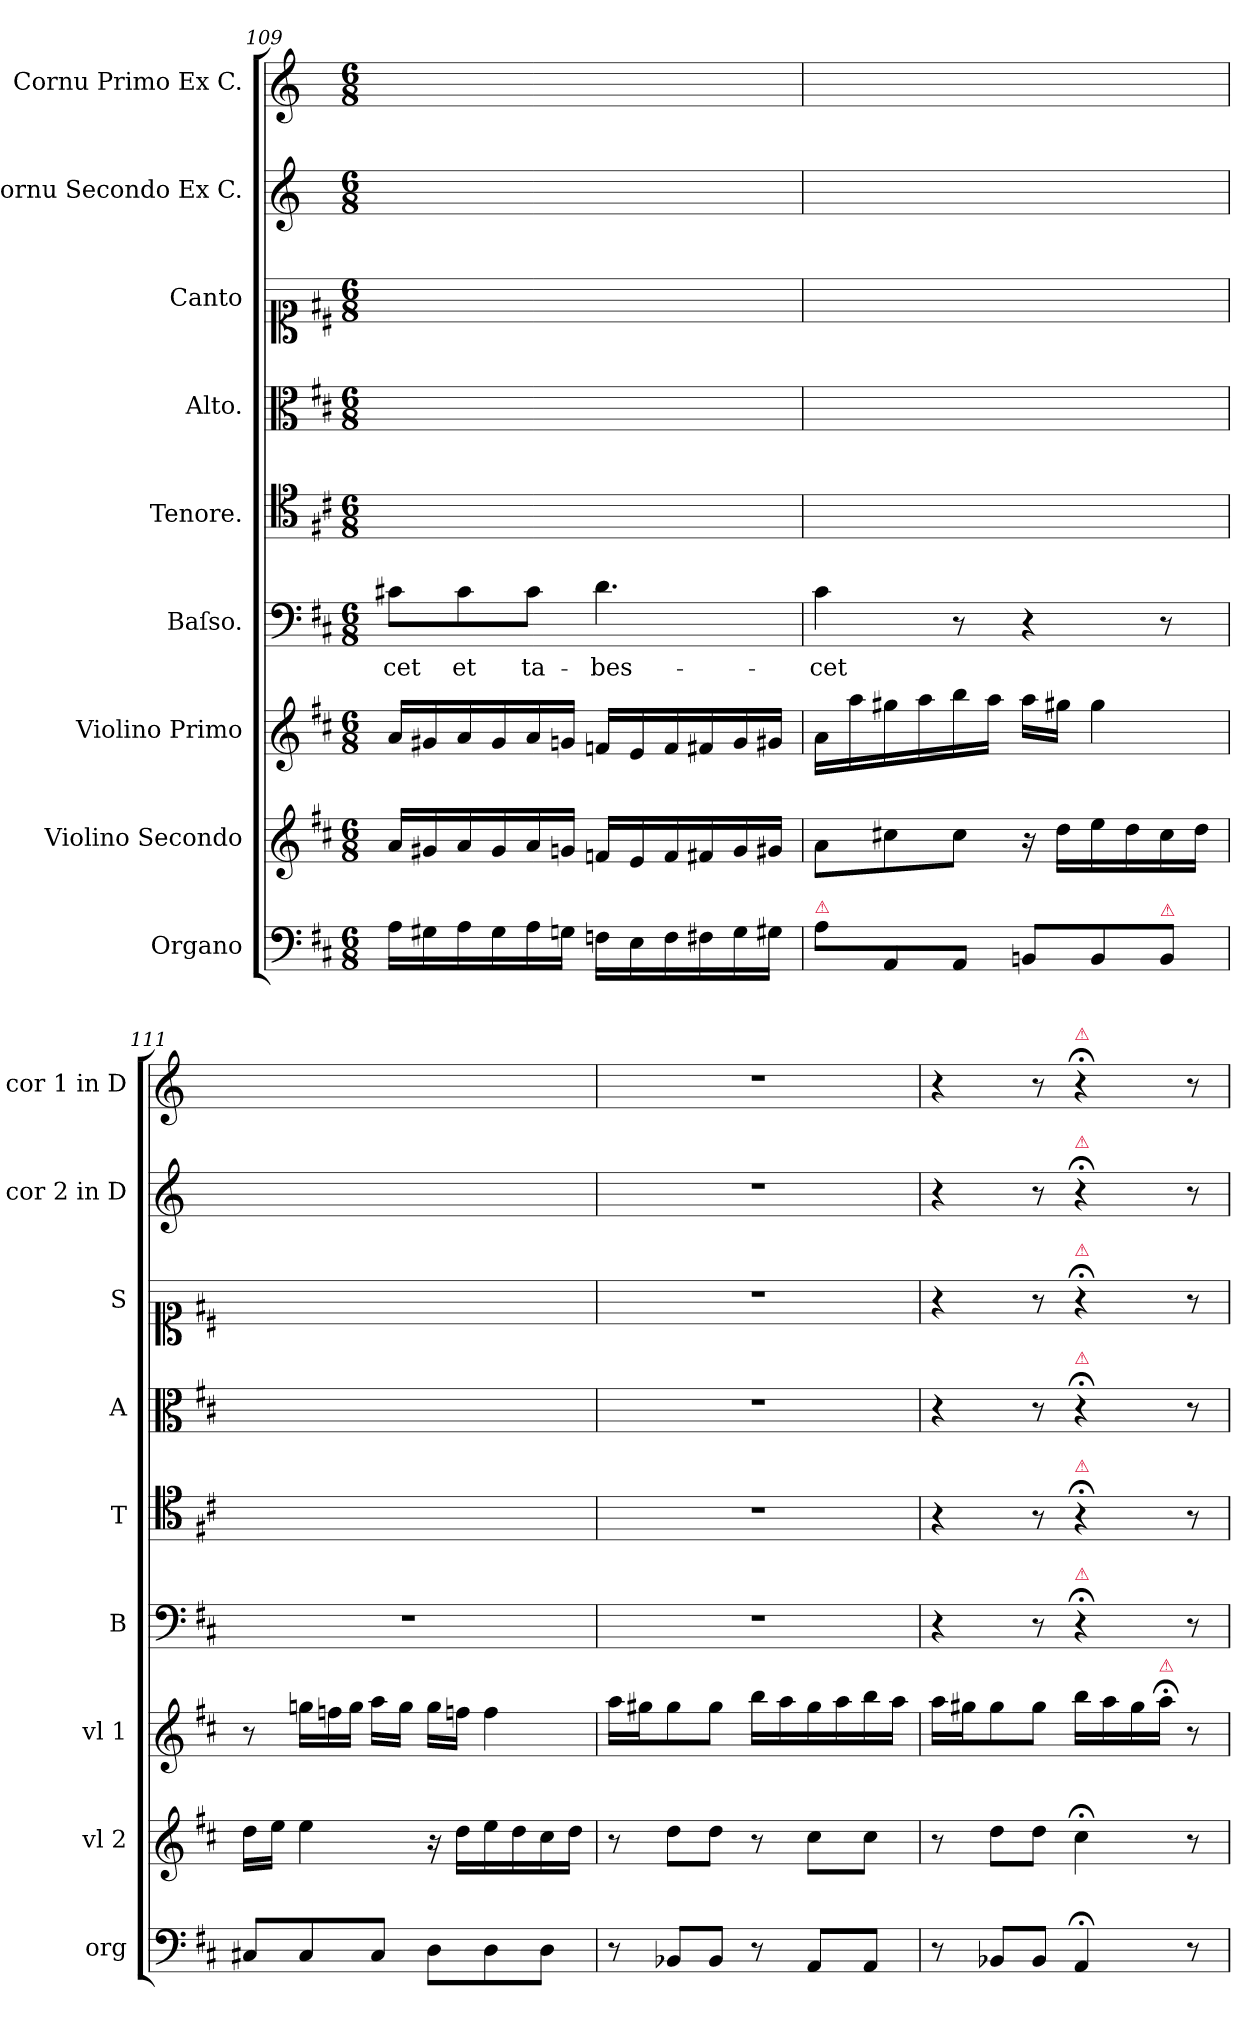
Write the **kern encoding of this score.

**kern	**kern	**kern	**kern	**text	**kern	**kern	**kern	**kern	**kern
*part9	*part8	*part7	*part6	*part6	*part5	*part4	*part3	*part2	*part1
*staff9	*staff8	*staff7	*staff6	*staff6	*staff5	*staff4	*staff3	*staff2	*staff1
*I"Organo	*I"Violino Secondo	*I"Violino Primo	*I"Baſso.	*	*I"Tenore.	*I"Alto.	*I"Canto	*I"Cornu Secondo Ex C.	*I"Cornu Primo Ex C.
*I'org	*I'vl 2	*I'vl 1	*I'B	*	*I'T	*I'A	*I'S	*I'cor 2 in D	*I'cor 1 in D
*clefF4	*clefG2	*clefG2	*clefF4	*	*clefC4	*clefC3	*clefC1	*clefG2	*clefG2
*	*	*	*	*	*	*	*	*ITrd6c10	*ITrd6c10
*k[f#c#]	*k[f#c#]	*k[f#c#]	*k[f#c#]	*	*k[f#c#]	*k[f#c#]	*k[f#c#]	*k[f#c#]	*k[f#c#]
*D:	*D:	*D:	*D:	*	*D:	*D:	*D:	*D:	*D:
*M6/8	*M6/8	*M6/8	*M6/8	*	*M6/8	*M6/8	*M6/8	*M6/8	*M6/8
=109	=109	=109	=109	=109	=109	=109	=109	=109	=109
16A\LL	16a/LL	16a/LL	8c#X\L	-cet	2.ryy	2.ryy	2.ryy	2.ryy	2.ryy
16G#X\	16g#X/	16g#X/	.	.	.	.	.	.	.
!	!	!	!	!LO:LY:i	!	!	!	!	!
16A\	16a/	16a/	8c#\	et	.	.	.	.	.
16G#\	16g#/	16g#/	.	.	.	.	.	.	.
!	!	!	!	!LO:LY:i	!	!	!	!	!
16A\	16a/	16a/	8c#\J	ta-	.	.	.	.	.
16Gn\JJ	16gn/JJ	16gn/JJ	.	.	.	.	.	.	.
!	!	!	!	!LO:LY:i	!	!	!	!	!
16Fn\LL	16fn/LL	16fn/LL	4.d\	-bes-	.	.	.	.	.
16E\	16e/	16e/	.	.	.	.	.	.	.
16F\	16f/	16f/	.	.	.	.	.	.	.
16F#X\	16f#X/	16f#X/	.	.	.	.	.	.	.
16G\	16g/	16g/	.	.	.	.	.	.	.
16G#X\JJ	16g#X/JJ	16g#X/JJ	.	.	.	.	.	.	.
=110	=110	=110	=110	=110	=110	=110	=110	=110	=110
!LO:TX:a:color=crimson:t=⚠	!	!	!	!	!	!	!	!	!
!	!	!	!	!LO:LY:i	!	!	!	!	!
8A\L	8a\L	16a\LL	4c#\	-cet	2.ryy	2.ryy	2.ryy	2.ryy	2.ryy
.	.	16aa\	.	.	.	.	.	.	.
8AA/	8cc#X\	16gg#X\	.	.	.	.	.	.	.
.	.	16aa\	.	.	.	.	.	.	.
8AA/J	8cc#\J	16bb\	8r	.	.	.	.	.	.
.	.	16aa\JJ	.	.	.	.	.	.	.
8BBn/L	16r	16aa\LL	4r	.	.	.	.	.	.
.	16dd\LL	16gg#X\JJ	.	.	.	.	.	.	.
8BB/	16ee\	4gg#\	.	.	.	.	.	.	.
.	16dd\	.	.	.	.	.	.	.	.
!LO:TX:a:color=crimson:t=⚠	!	!	!	!	!	!	!	!	!
8BB/J	16cc#\	.	8r	.	.	.	.	.	.
.	16dd\JJ	.	.	.	.	.	.	.	.
=111	=111	=111	=111	=111	=111	=111	=111	=111	=111
8C#X/L	16dd\LL	8r	2.r	.	2.ryy	2.ryy	2.ryy	2.ryy	2.ryy
.	16ee\JJ	.	.	.	.	.	.	.	.
*	*	*Xtuplet	*	*	*	*	*	*	*
8C#/	4ee\	24ggn\LL	.	.	.	.	.	.	.
.	.	24ffn\	.	.	.	.	.	.	.
.	.	24gg\JJ	.	.	.	.	.	.	.
8C#/J	.	16aa\LL	.	.	.	.	.	.	.
.	.	16gg\JJ	.	.	.	.	.	.	.
8D\L	16r	16gg\LL	.	.	.	.	.	.	.
.	16dd\LL	16ffn\JJ	.	.	.	.	.	.	.
8D\	16ee\	4ff\	.	.	.	.	.	.	.
.	16dd\	.	.	.	.	.	.	.	.
8D\J	16cc#\	.	.	.	.	.	.	.	.
.	16dd\JJ	.	.	.	.	.	.	.	.
=112	=112	=112	=112	=112	=112	=112	=112	=112	=112
8r	8r	16aa\LL	2.r	.	2.r	2.r	2.r	2.r	2.r
.	.	16gg#X\J	.	.	.	.	.	.	.
8BB-X/L	8dd\L	8gg#\	.	.	.	.	.	.	.
8BB-/J	8dd\J	8gg#\J	.	.	.	.	.	.	.
8r	8r	16bb\LL	.	.	.	.	.	.	.
.	.	16aa\	.	.	.	.	.	.	.
8AA/L	8cc#\L	16gg#\	.	.	.	.	.	.	.
.	.	16aa\	.	.	.	.	.	.	.
8AA/J	8cc#\J	16bb\	.	.	.	.	.	.	.
.	.	16aa\JJ	.	.	.	.	.	.	.
=113	=113	=113	=113	=113	=113	=113	=113	=113	=113
8r	8r	16aa\LL	4r	.	4r	4r	4r	4r	4r
.	.	16gg#X\J	.	.	.	.	.	.	.
8BB-X/L	8dd\L	8gg#\	.	.	.	.	.	.	.
8BB-/J	8dd\J	8gg#\J	8r	.	8r	8r	8r	8r	8r
!	!	!	!	!	!	!	!	!	!LO:TX:a:color=crimson:t=⚠
!	!	!	!	!	!	!	!	!LO:TX:a:color=crimson:t=⚠	!
!	!	!	!	!	!	!	!LO:TX:a:color=crimson:t=⚠	!	!
!	!	!	!	!	!	!LO:TX:a:color=crimson:t=⚠	!	!	!
!	!	!	!	!	!LO:TX:a:color=crimson:t=⚠	!	!	!	!
!	!	!	!LO:TX:a:color=crimson:t=⚠	!	!	!	!	!	!
4AA;</	4cc#;<\	16bb\LL	4r;<	.	4r;<	4r;<	4r;<	4r;<	4r;<
.	.	16aa\	.	.	.	.	.	.	.
.	.	16gg#\	.	.	.	.	.	.	.
!	!	!LO:TX:a:color=crimson:t=⚠	!	!	!	!	!	!	!
.	.	16aa;<;\JJ	.	.	.	.	.	.	.
8r	8r	8r	8r	.	8r	8r	8r	8r	8r
=	=	=	=	=	=	=	=	=	=
*-	*-	*-	*-	*-	*-	*-	*-	*-	*-
